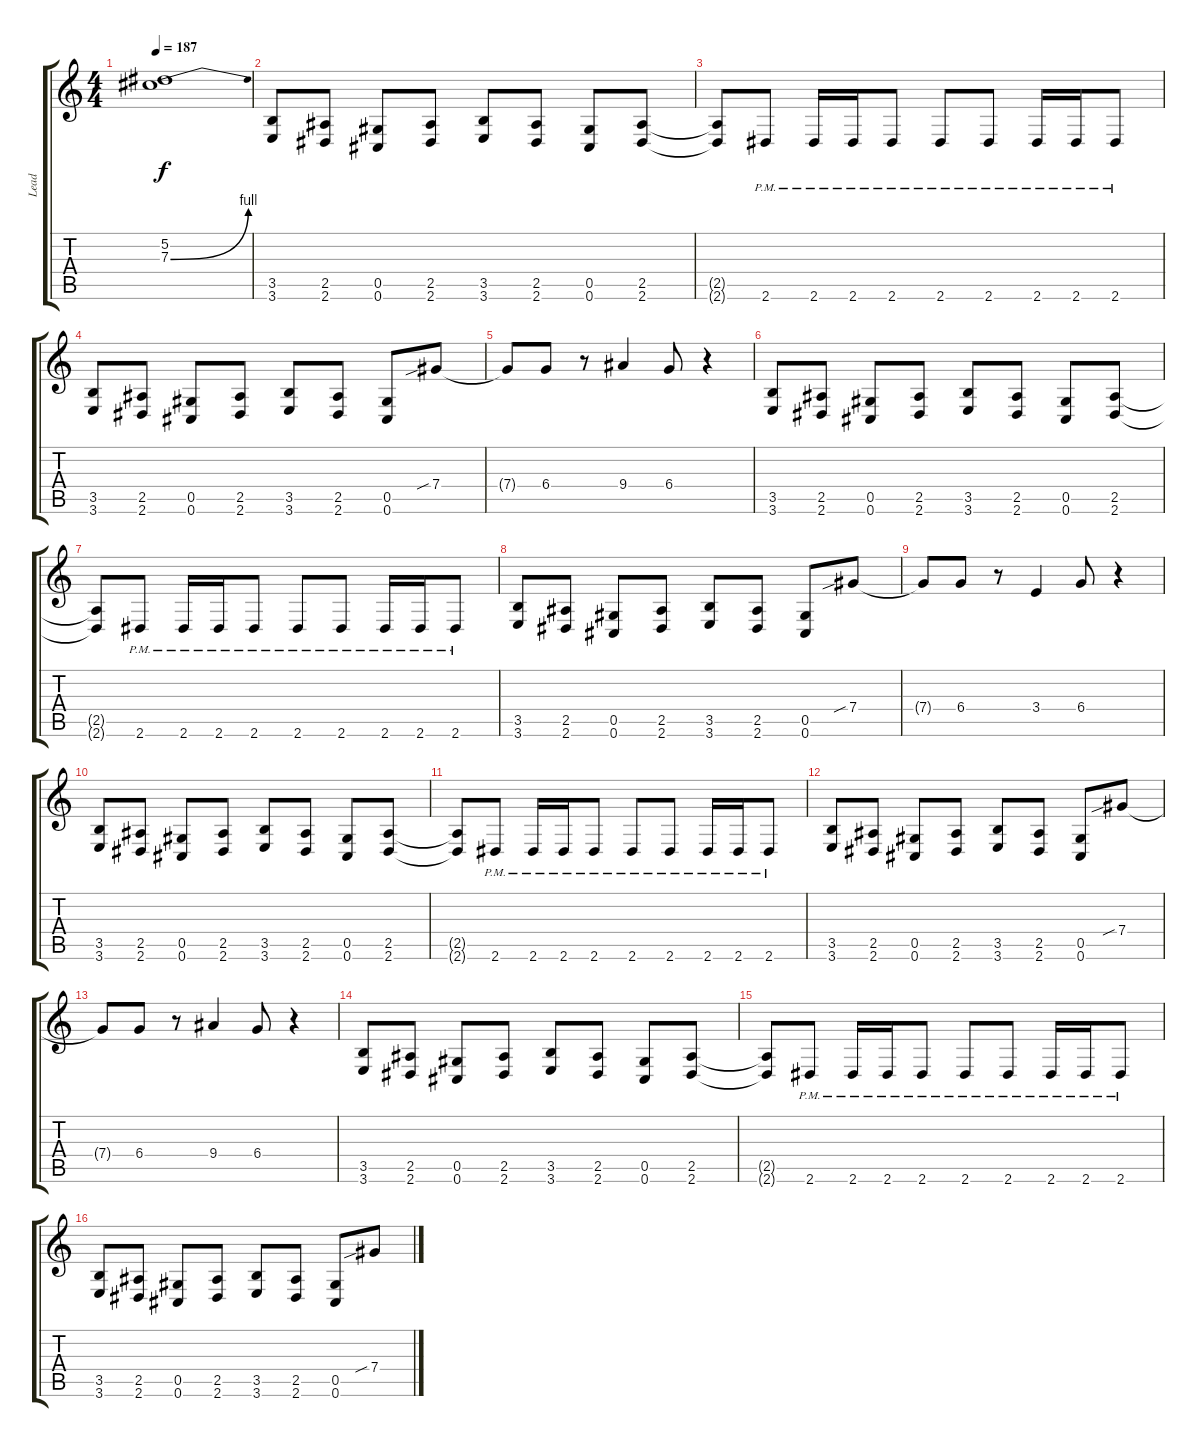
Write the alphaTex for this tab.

\track ("Lead" "Lead") {instrument distortionguitar}
\staff {score tabs}
\tuning (Eb4 Bb3 Gb3 Db3 Ab2 Db2) {hide}
\ts (4 4)
\tempo 187
\clef g2
\ks c
(5.2 7.3{be (bend 0 0 60 4)}).1{dy f} |
(3.5 3.6).8 (2.5 2.6).8 (0.5 0.6).8 (2.5 2.6).8 (3.5 3.6).8 (2.5 2.6).8 (0.5 0.6).8 (2.5 2.6).8 |
(2.5{t} 2.6{t}).8 2.6{pm}.8 2.6{pm}.16 2.6{pm}.16 2.6{pm}.8 2.6{pm}.8 2.6{pm}.8 2.6{pm}.16 2.6{pm}.16 2.6{pm}.8 |
(3.5 3.6).8 (2.5 2.6).8 (0.5 0.6).8 (2.5 2.6).8 (3.5 3.6).8 (2.5 2.6).8 (0.5 0.6).8 7.4{sib}.8 |
7.4{t}.8 6.4.8 r.8 9.4.4 6.4.8 r.4 |
(3.5 3.6).8 (2.5 2.6).8 (0.5 0.6).8 (2.5 2.6).8 (3.5 3.6).8 (2.5 2.6).8 (0.5 0.6).8 (2.5 2.6).8 |
(2.5{t} 2.6{t}).8 2.6{pm}.8 2.6{pm}.16 2.6{pm}.16 2.6{pm}.8 2.6{pm}.8 2.6{pm}.8 2.6{pm}.16 2.6{pm}.16 2.6{pm}.8 |
(3.5 3.6).8 (2.5 2.6).8 (0.5 0.6).8 (2.5 2.6).8 (3.5 3.6).8 (2.5 2.6).8 (0.5 0.6).8 7.4{sib}.8 |
7.4{t}.8 6.4.8 r.8 3.4.4 6.4.8 r.4 |
(3.5 3.6).8 (2.5 2.6).8 (0.5 0.6).8 (2.5 2.6).8 (3.5 3.6).8 (2.5 2.6).8 (0.5 0.6).8 (2.5 2.6).8 |
(2.5{t} 2.6{t}).8 2.6{pm}.8 2.6{pm}.16 2.6{pm}.16 2.6{pm}.8 2.6{pm}.8 2.6{pm}.8 2.6{pm}.16 2.6{pm}.16 2.6{pm}.8 |
(3.5 3.6).8 (2.5 2.6).8 (0.5 0.6).8 (2.5 2.6).8 (3.5 3.6).8 (2.5 2.6).8 (0.5 0.6).8 7.4{sib}.8 |
7.4{t}.8 6.4.8 r.8 9.4.4 6.4.8 r.4 |
(3.5 3.6).8 (2.5 2.6).8 (0.5 0.6).8 (2.5 2.6).8 (3.5 3.6).8 (2.5 2.6).8 (0.5 0.6).8 (2.5 2.6).8 |
(2.5{t} 2.6{t}).8 2.6{pm}.8 2.6{pm}.16 2.6{pm}.16 2.6{pm}.8 2.6{pm}.8 2.6{pm}.8 2.6{pm}.16 2.6{pm}.16 2.6{pm}.8 |
(3.5 3.6).8 (2.5 2.6).8 (0.5 0.6).8 (2.5 2.6).8 (3.5 3.6).8 (2.5 2.6).8 (0.5 0.6).8 7.4{sib}.8
